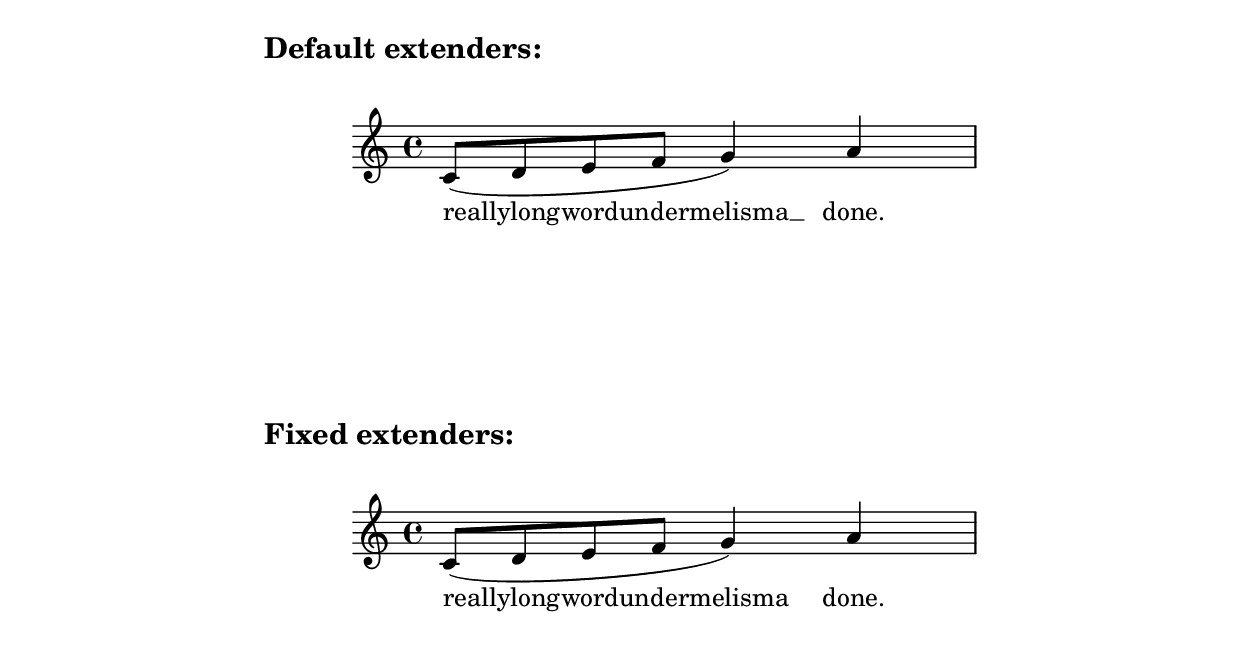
\version "2.19.61"

#(define (lyric-extender::print grob)
 (let* ((orig (ly:grob-original grob))
        (siblings (if (ly:grob? orig)
                       (ly:spanner-broken-into orig)
                       '())))
   (if (not (eq? siblings '()))
       (ly:lyric-extender::print grob)
       (let* ((left-edge (ly:spanner-bound grob LEFT))
              (common (ly:grob-common-refpoint grob left-edge X))
              (heads (ly:grob-object grob 'heads))
              (common (ly:grob-common-refpoint-of-array grob heads X))
              (left-point (cdr (ly:grob-extent left-edge common X)))
              (heads-l (ly:grob-array->list heads))
              (right-point (if (null? heads-l)
                               100000
                               (cdr (ly:grob-extent (car (reverse heads-l))
                                                    common X)))))
      (if (> (- right-point left-point) 0.0)
         (ly:lyric-extender::print grob)
         (begin (ly:grob-suicide! grob) #f))))))


\paper {
  line-width = 4.75\in
  ragged-right = ##f
}

theNotes = \relative c' {
  c8( d e f g4) a
}

theWords = \lyricmode {
  reallylongwordundermelisma __ done.
}

\markup \huge \bold "Default extenders:"
\markup \vspace #1
\score {
  <<
    \new Staff \theNotes
    \addlyrics { \theWords }
  >>
}

\markup \vspace #6
\markup \huge \bold "Fixed extenders:"
\markup \vspace #1
\score {
  <<
    \new Staff \theNotes
    \addlyrics { \theWords }
  >>
  \layout {
    \context {
      \Lyrics
      \override LyricExtender.stencil = #lyric-extender::print
    }
  }
}